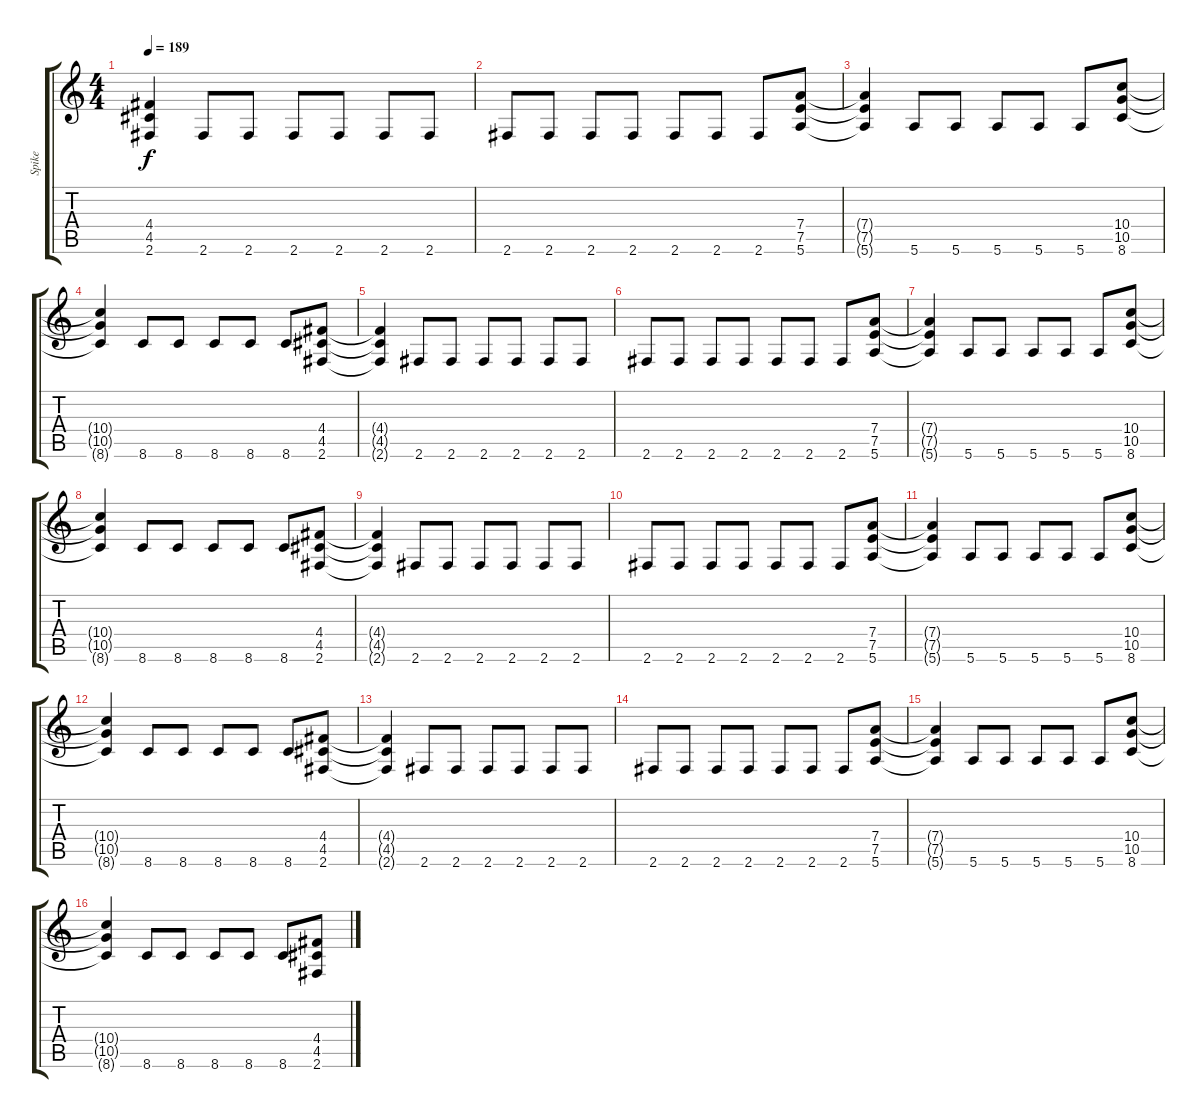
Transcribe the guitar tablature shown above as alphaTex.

\track ("Spike" "Spike") {instrument distortionguitar}
\staff {score tabs}
\tuning (E4 B3 G3 D3 A2 E2) {hide}
\ts (4 4)
\tempo 189
\clef g2
\ks c
(4.4{t} 4.5{t} 2.6{t}).4{dy f} 2.6.8 2.6.8 2.6.8 2.6.8 2.6.8 2.6.8 |
2.6.8 2.6.8 2.6.8 2.6.8 2.6.8 2.6.8 2.6.8 (7.4 7.5 5.6).8 |
(7.4{t} 7.5{t} 5.6{t}).4 5.6.8 5.6.8 5.6.8 5.6.8 5.6.8 (10.4 10.5 8.6).8 |
(10.4{t} 10.5{t} 8.6{t}).4 8.6.8 8.6.8 8.6.8 8.6.8 8.6.8 (4.4 4.5 2.6).8 |
(4.4{t} 4.5{t} 2.6{t}).4 2.6.8 2.6.8 2.6.8 2.6.8 2.6.8 2.6.8 |
2.6.8 2.6.8 2.6.8 2.6.8 2.6.8 2.6.8 2.6.8 (7.4 7.5 5.6).8 |
(7.4{t} 7.5{t} 5.6{t}).4 5.6.8 5.6.8 5.6.8 5.6.8 5.6.8 (10.4 10.5 8.6).8 |
(10.4{t} 10.5{t} 8.6{t}).4 8.6.8 8.6.8 8.6.8 8.6.8 8.6.8 (4.4 4.5 2.6).8 |
(4.4{t} 4.5{t} 2.6{t}).4 2.6.8 2.6.8 2.6.8 2.6.8 2.6.8 2.6.8 |
2.6.8 2.6.8 2.6.8 2.6.8 2.6.8 2.6.8 2.6.8 (7.4 7.5 5.6).8 |
(7.4{t} 7.5{t} 5.6{t}).4 5.6.8 5.6.8 5.6.8 5.6.8 5.6.8 (10.4 10.5 8.6).8 |
(10.4{t} 10.5{t} 8.6{t}).4 8.6.8 8.6.8 8.6.8 8.6.8 8.6.8 (4.4 4.5 2.6).8 |
(4.4{t} 4.5{t} 2.6{t}).4 2.6.8 2.6.8 2.6.8 2.6.8 2.6.8 2.6.8 |
2.6.8 2.6.8 2.6.8 2.6.8 2.6.8 2.6.8 2.6.8 (7.4 7.5 5.6).8 |
(7.4{t} 7.5{t} 5.6{t}).4 5.6.8 5.6.8 5.6.8 5.6.8 5.6.8 (10.4 10.5 8.6).8 |
(10.4{t} 10.5{t} 8.6{t}).4 8.6.8 8.6.8 8.6.8 8.6.8 8.6.8 (4.4 4.5 2.6).8
